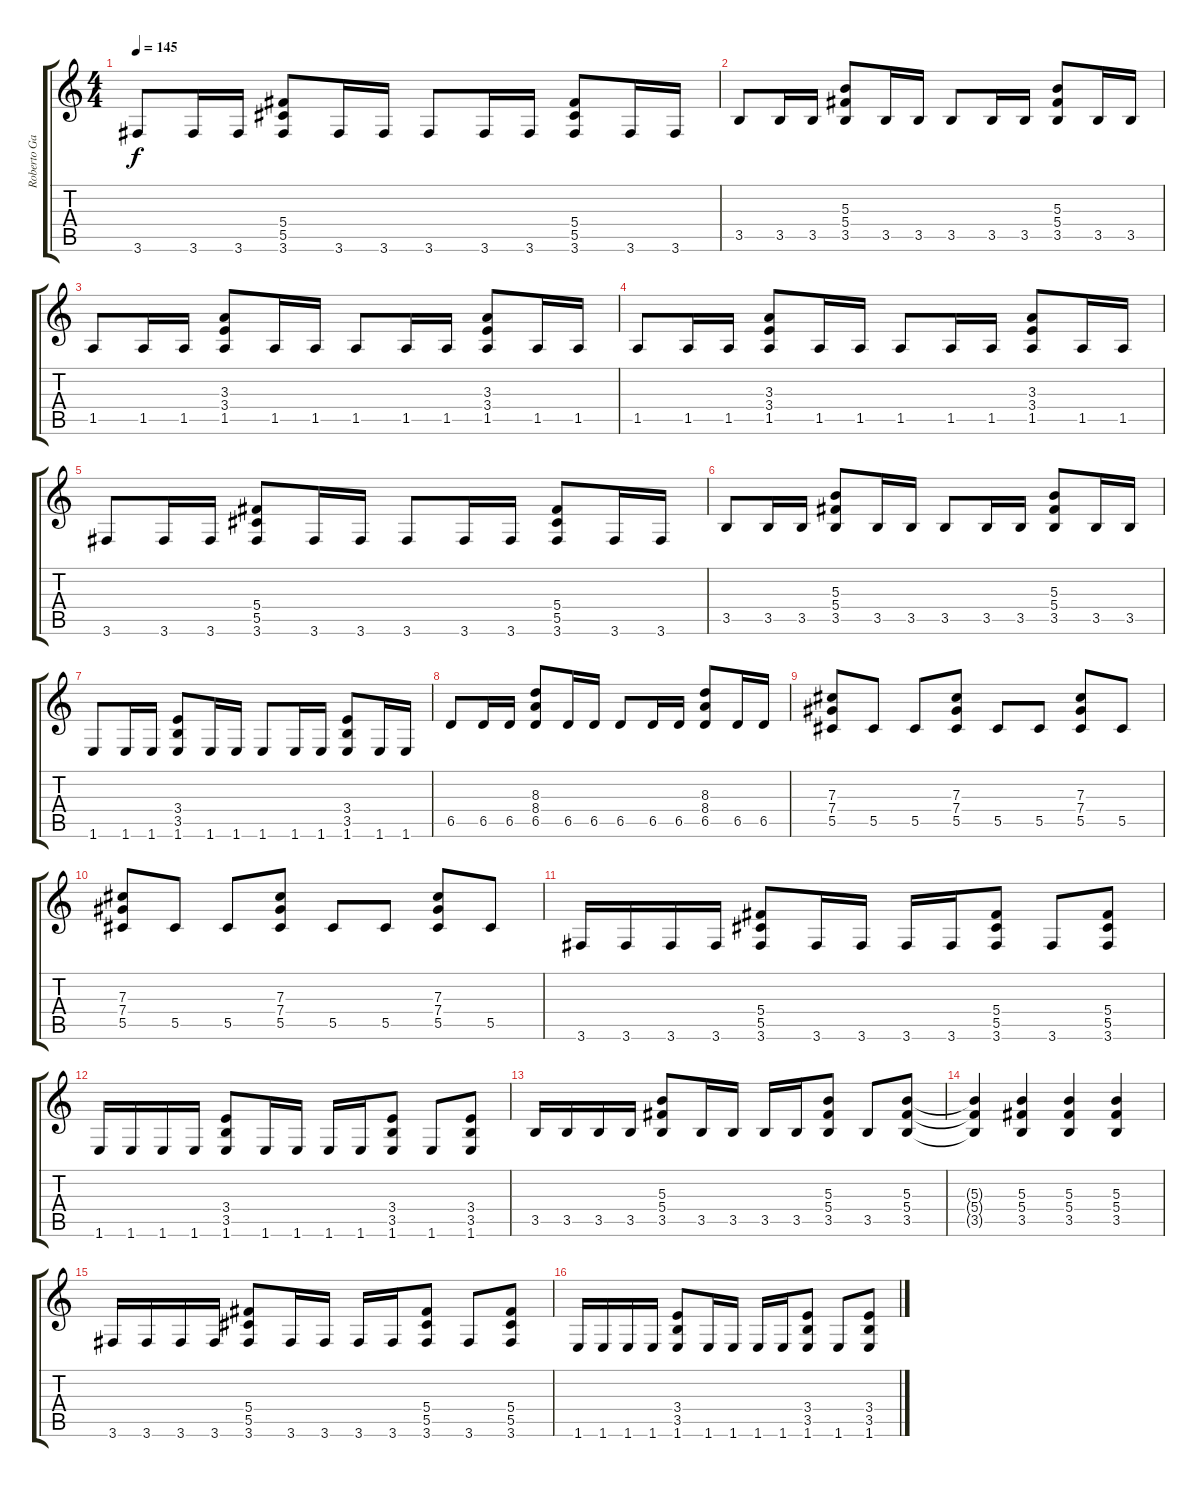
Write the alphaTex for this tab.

\track ("Roberto García" "Roberto Ga") {instrument distortionguitar}
\staff {score tabs}
\tuning (Eb4 Bb3 Gb3 Db3 Ab2 Eb2) {hide}
\ts (4 4)
\tempo 145
\clef g2
\ks c
3.6.8{dy f} 3.6.16 3.6.16 (5.4 5.5 3.6).8 3.6.16 3.6.16 3.6.8 3.6.16 3.6.16 (5.4 5.5 3.6).8 3.6.16 3.6.16 |
3.5.8 3.5.16 3.5.16 (5.3 5.4 3.5).8 3.5.16 3.5.16 3.5.8 3.5.16 3.5.16 (5.3 5.4 3.5).8 3.5.16 3.5.16 |
1.5.8 1.5.16 1.5.16 (3.3 3.4 1.5).8 1.5.16 1.5.16 1.5.8 1.5.16 1.5.16 (3.3 3.4 1.5).8 1.5.16 1.5.16 |
1.5.8 1.5.16 1.5.16 (3.3 3.4 1.5).8 1.5.16 1.5.16 1.5.8 1.5.16 1.5.16 (3.3 3.4 1.5).8 1.5.16 1.5.16 |
3.6.8 3.6.16 3.6.16 (5.4 5.5 3.6).8 3.6.16 3.6.16 3.6.8 3.6.16 3.6.16 (5.4 5.5 3.6).8 3.6.16 3.6.16 |
3.5.8 3.5.16 3.5.16 (5.3 5.4 3.5).8 3.5.16 3.5.16 3.5.8 3.5.16 3.5.16 (5.3 5.4 3.5).8 3.5.16 3.5.16 |
1.6.8 1.6.16 1.6.16 (3.4 3.5 1.6).8 1.6.16 1.6.16 1.6.8 1.6.16 1.6.16 (3.4 3.5 1.6).8 1.6.16 1.6.16 |
6.5.8 6.5.16 6.5.16 (8.3 8.4 6.5).8 6.5.16 6.5.16 6.5.8 6.5.16 6.5.16 (8.3 8.4 6.5).8 6.5.16 6.5.16 |
(7.3 7.4 5.5).8 5.5.8 5.5.8 (7.3 7.4 5.5).8 5.5.8 5.5.8 (7.3 7.4 5.5).8 5.5.8 |
(7.3 7.4 5.5).8 5.5.8 5.5.8 (7.3 7.4 5.5).8 5.5.8 5.5.8 (7.3 7.4 5.5).8 5.5.8 |
3.6.16 3.6.16 3.6.16 3.6.16 (5.4 5.5 3.6).8 3.6.16 3.6.16 3.6.16 3.6.16 (5.4 5.5 3.6).8 3.6.8 (5.4 5.5 3.6).8 |
1.6.16 1.6.16 1.6.16 1.6.16 (3.4 3.5 1.6).8 1.6.16 1.6.16 1.6.16 1.6.16 (3.4 3.5 1.6).8 1.6.8 (3.4 3.5 1.6).8 |
3.5.16 3.5.16 3.5.16 3.5.16 (5.3 5.4 3.5).8 3.5.16 3.5.16 3.5.16 3.5.16 (5.3 5.4 3.5).8 3.5.8 (5.3 5.4 3.5).8 |
(5.3{t} 5.4{t} 3.5{t}).4 (5.3 5.4 3.5).4 (5.3 5.4 3.5).4 (5.3 5.4 3.5).4 |
3.6.16 3.6.16 3.6.16 3.6.16 (5.4 5.5 3.6).8 3.6.16 3.6.16 3.6.16 3.6.16 (5.4 5.5 3.6).8 3.6.8 (5.4 5.5 3.6).8 |
1.6.16 1.6.16 1.6.16 1.6.16 (3.4 3.5 1.6).8 1.6.16 1.6.16 1.6.16 1.6.16 (3.4 3.5 1.6).8 1.6.8 (3.4 3.5 1.6).8
